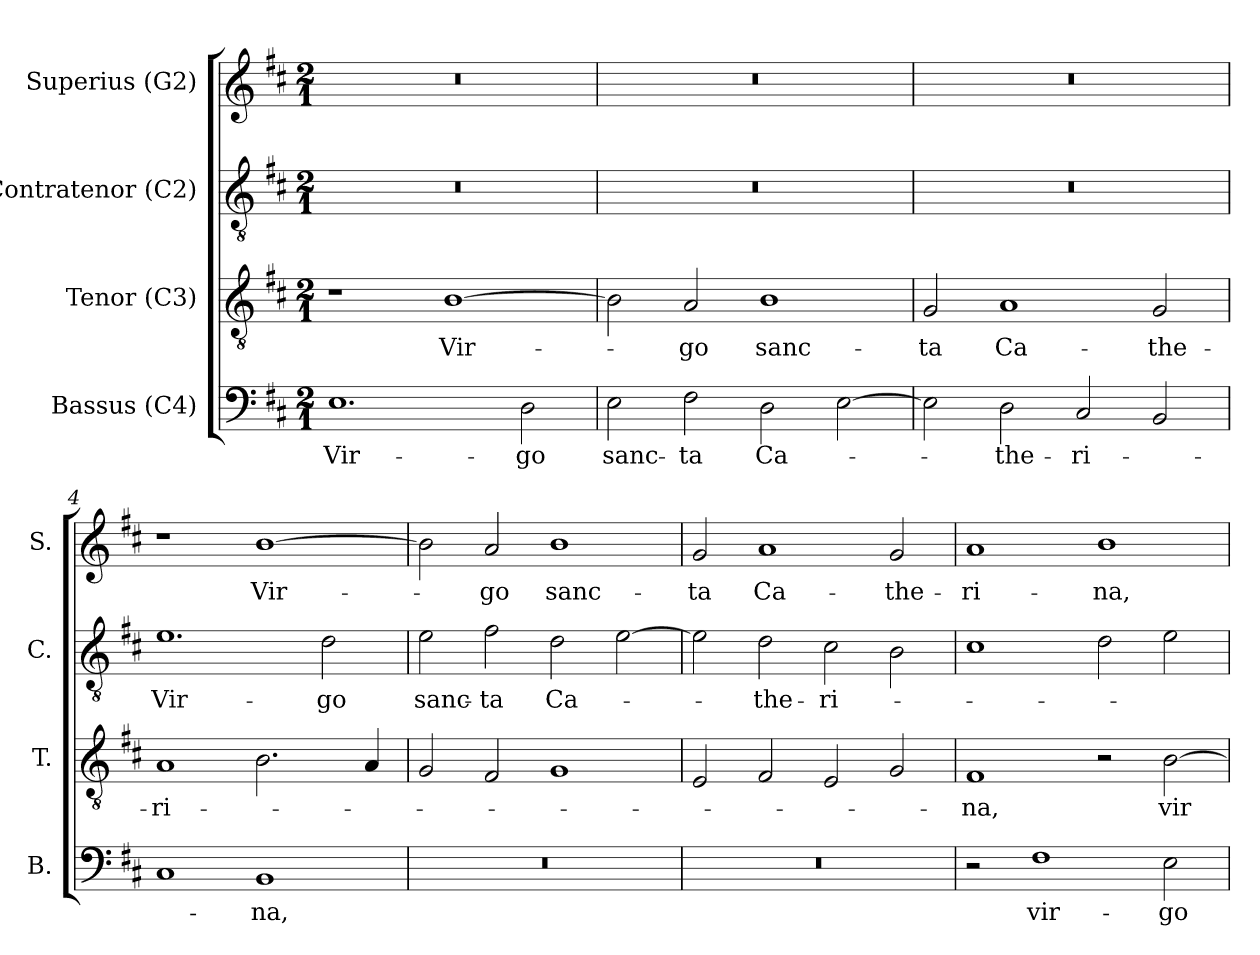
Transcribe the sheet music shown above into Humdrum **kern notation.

**kern	**text	**kern	**text	**kern	**text	**kern	**text
*part4	*part4	*part3	*part3	*part2	*part2	*part1	*part1
*staff4	*staff4	*staff3	*staff3	*staff2	*staff2	*staff1	*staff1
*I"Bassus (C4)	*	*I"Tenor (C3)	*	*I"Contratenor (C2)	*	*I"Superius (G2)	*
*I'B.	*	*I'T.	*	*I'C.	*	*I'S.	*
!!LO:PB:g=z
*clefF4	*	*clefGv2	*	*clefGv2	*	*clefG2	*
*	*	*ITrd7c12	*	*ITrd7c12	*	*	*
*k[f#c#]	*	*k[f#c#]	*	*k[f#c#]	*	*k[f#c#]	*
*D:	*	*D:	*	*D:	*	*D:	*
*M2/1	*	*M2/1	*	*M2/1	*	*M2/1	*
=1	=1	=1	=1	=1	=1	=1	=1
!	!LO:LY:b:color=#000000	!	!	!LO:N:vis=1	!	!LO:N:vis=1	!
1.Ei	Vir-	1r	.	0r	.	0r	.
!	!	!	!LO:LY:b:color=#000000	!	!	!	!
.	.	[1BBi	Vir-	.	.	.	.
!	!LO:LY:b:color=#000000	!	!	!	!	!	!
2Di\	-go	.	.	.	.	.	.
=2	=2	=2	=2	=2	=2	=2	=2
!	!LO:LY:b:color=#000000	!	!	!LO:N:vis=1	!	!LO:N:vis=1	!
2Ei\	sanc-	2BBi\]	.	0r	.	0r	.
!	!LO:LY:b:color=#000000	!	!	!	!	!	!
!	!	!	!LO:LY:b:color=#000000	!	!	!	!
2F#i\	-ta	2AAi/	-go	.	.	.	.
!	!LO:LY:b:color=#000000	!	!	!	!	!	!
!	!	!	!LO:LY:b:color=#000000	!	!	!	!
2Di\	Ca-	1BBi	sanc-	.	.	.	.
[2Ei\	.	.	.	.	.	.	.
=3	=3	=3	=3	=3	=3	=3	=3
!	!	!	!LO:LY:b:color=#000000	!LO:N:vis=1	!	!LO:N:vis=1	!
2Ei\]	.	2GGi/	-ta	0r	.	0r	.
!	!LO:LY:b:color=#000000	!	!	!	!	!	!
!	!	!	!LO:LY:b:color=#000000	!	!	!	!
2Di\	-the-	1AAi	Ca-	.	.	.	.
!	!LO:LY:b:color=#000000	!	!	!	!	!	!
2C#i/	-ri-	.	.	.	.	.	.
!	!	!	!LO:LY:b:color=#000000	!	!	!	!
2BBi/	.	2GGi/	-the-	.	.	.	.
=4	=4	=4	=4	=4	=4	=4	=4
!	!	!	!LO:LY:b:color=#000000	!	!	!	!
!	!	!	!	!	!LO:LY:b:color=#000000	!	!
1C#i	.	1AAi	-ri-	1.Ei	Vir-	1r	.
!	!LO:LY:b:color=#000000	!	!	!	!	!	!
!	!	!	!	!	!	!	!LO:LY:b:color=#000000
1BBi	-na,	2.BBi\	.	.	.	[1bi	Vir-
!	!	!	!	!	!LO:LY:b:color=#000000	!	!
.	.	.	.	2Di\	-go	.	.
.	.	4AAi/	.	.	.	.	.
!!LO:LB:g=z
=5	=5	=5	=5	=5	=5	=5	=5
!LO:N:vis=1	!	!	!	!	!	!	!
!	!	!	!	!	!LO:LY:b:color=#000000	!	!
0r	.	2GGi/	.	2Ei\	sanc-	2bi\]	.
!	!	!	!	!	!LO:LY:b:color=#000000	!	!
!	!	!	!	!	!	!	!LO:LY:b:color=#000000
.	.	2FF#i/	.	2F#i\	-ta	2ai/	-go
!	!	!	!	!	!LO:LY:b:color=#000000	!	!
!	!	!	!	!	!	!	!LO:LY:b:color=#000000
.	.	1GGi	.	2Di\	Ca-	1bi	sanc-
.	.	.	.	[2Ei\	.	.	.
=6	=6	=6	=6	=6	=6	=6	=6
!LO:N:vis=1	!	!	!	!	!	!	!
!	!	!	!	!	!	!	!LO:LY:b:color=#000000
0r	.	2EEi/	.	2Ei\]	.	2gi/	-ta
!	!	!	!	!	!LO:LY:b:color=#000000	!	!
!	!	!	!	!	!	!	!LO:LY:b:color=#000000
.	.	2FF#i/	.	2Di\	-the-	1ai	Ca-
!	!	!	!	!	!LO:LY:b:color=#000000	!	!
.	.	2EEi/	.	2C#i\	-ri-	.	.
!	!	!	!	!	!	!	!LO:LY:b:color=#000000
.	.	2GGi/	.	2BBi\	.	2gi/	-the-
=7	=7	=7	=7	=7	=7	=7	=7
!	!	!	!LO:LY:b:color=#000000	!	!	!	!
!	!	!	!	!	!	!	!LO:LY:b:color=#000000
2r	.	1FF#i	-na,	1C#i	.	1ai	-ri-
!	!LO:LY:b:color=#000000	!	!	!	!	!	!
1F#i	vir-	.	.	.	.	.	.
!	!	!	!	!	!	!	!LO:LY:b:color=#000000
.	.	2r	.	2Di\	.	1bi	-na,
!	!LO:LY:b:color=#000000	!	!	!	!	!	!
!	!	!	!LO:LY:b:color=#000000	!	!	!	!
2Ei\	-go	[2BBi\	vir-	2Ei\	.	.	.
=	=	=	=	=	=	=	=
*-	*-	*-	*-	*-	*-	*-	*-
